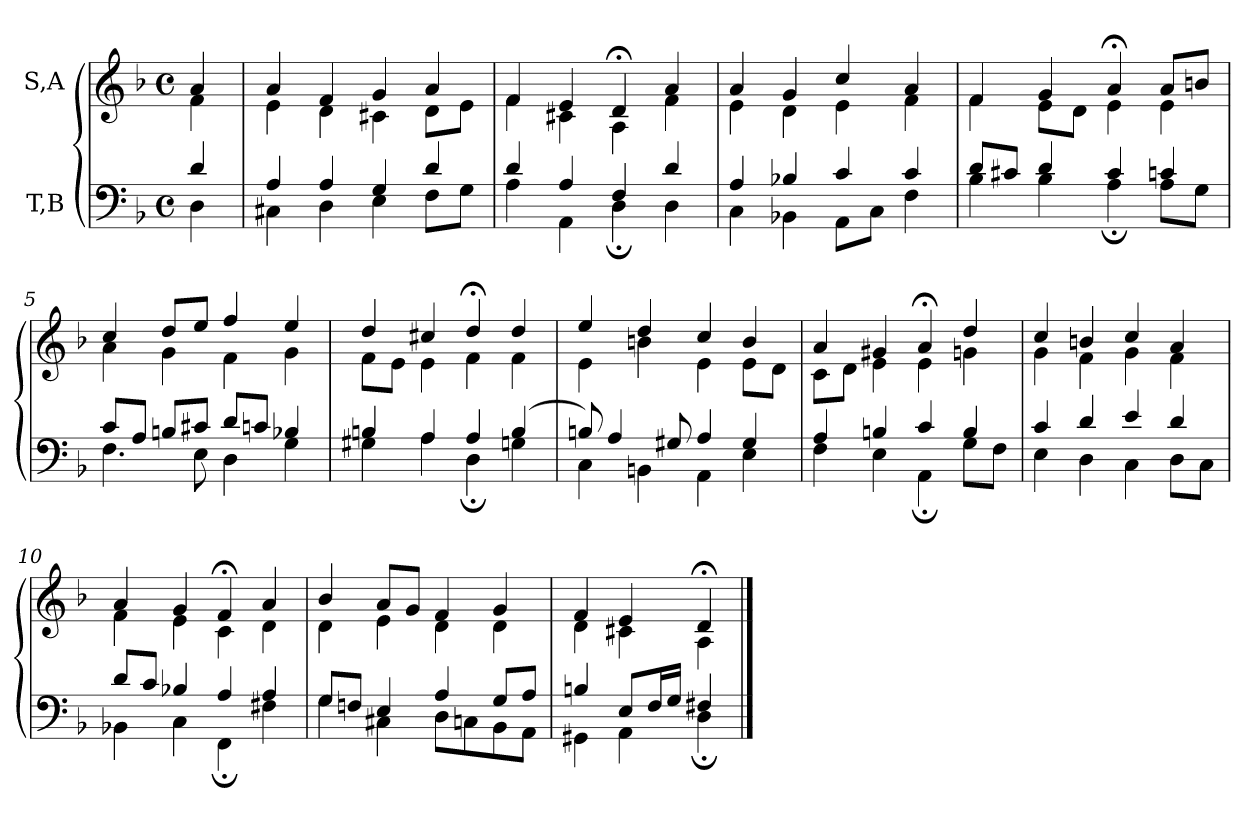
**kern	**kern
*part2	*part1
*staff2	*staff1
*I"T,B	*I"S,A
*clefF4	*clefG2
*k[b-]	*k[b-]
*M4/4	*M4/4
*met(c)	*met(c)
=	=
*^	*^
4d	4D	4a	4f
=1	=1	=1	=1
4A	4C#X	4a	4e
4A	4D	4f	4d
4G	4E	4g	4c#X
4d	8FL	4a	8dL
.	8GJ	.	8eJ
=2	=2	=2	=2
4d	4A	4f	4f
4A	4AA	4e	4c#X
4F	4D;	4d;<	4A
4d	4D	4a	4f
=3	=3	=3	=3
4A	4C	4a	4e
4B-X	4BB-X	4g	4d
4c	8AAL	4cc	4e
.	8CJ	.	.
4c	4F	4a	4f
=4	=4	=4	=4
8dL	4B-	4f	4f
8c#XJ	.	.	.
4d	4B-	4g	8eL
.	.	.	8dJ
4c#	4A;	4a;<	4e
4cn	8AL	8aL	4e
.	8GJ	8bnJ	.
=5	=5	=5	=5
8cL	4.F	4cc	4a
8AJ	.	.	.
8BnL	.	8ddL	4g
8c#XJ	8E	8eeJ	.
8dL	4D	4ff	4f
8cnJ	.	.	.
4B-X	4G	4ee	4g
=6	=6	=6	=6
4Bn	4G#X	4dd	8fL
.	.	.	8eJ
4A	4A	4cc#X	4e
4A	4D;	4dd;<	4f
(>4B	4Gn	4dd	4f
=7	=7	=7	=7
8Bn)	4C	4ee	4e
4A	.	.	.
.	4BBn	4dd	4bn
8G#X	.	.	.
4A	4AA	4cc	4e
4G#	4E	4b	8eL
.	.	.	8dJ
=8	=8	=8	=8
4A	4F	4a	8cL
.	.	.	8dJ
4Bn	4E	4g#X	4e
4c	4AA;	4a;<	4e
4B	8GL	4dd	4gn
.	8FJ	.	.
=9	=9	=9	=9
4c	4E	4cc	4g
4d	4D	4bn	4f
4e	4C	4cc	4g
4d	8DL	4a	4f
.	8CJ	.	.
=10	=10	=10	=10
8dL	4BB-X	4a	4f
8cJ	.	.	.
4B-X	4C	4g	4e
4A	4FF;	4f;<	4c
4A	4F#X	4a	4d
=11	=11	=11	=11
8GL	4G	4b-	4d
8FnJ	.	.	.
4E	4C#X	8aL	4e
.	.	8gJ	.
4A	8DL	4f	4d
.	8Cn	.	.
8GL	8BB-	4g	4d
8AJ	8AAJ	.	.
=12	=12	=12	=12
4Bn	4GG#X	4f	4d
8EL	4AA	4e	4c#X
16FL	.	.	.
16GJJ	.	.	.
4F#X	4D;	4d;<	4A
*v	*v	*	*
*	*v	*v
==	==
*-	*-
